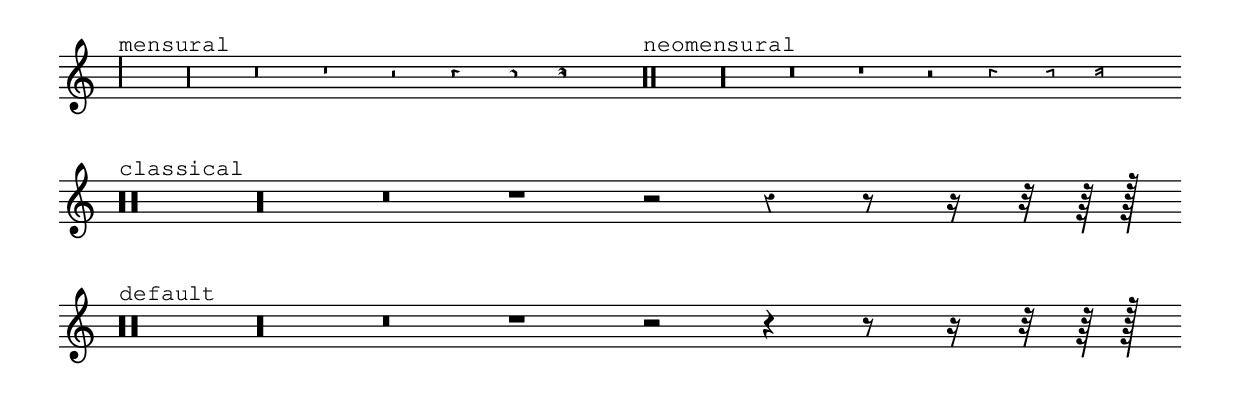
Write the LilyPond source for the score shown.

%% DO NOT EDIT this file manually; it is automatically
%% generated from LSR http://lsr.dsi.unimi.it
%% Make any changes in LSR itself, or in Documentation/snippets/new/ ,
%% and then run scripts/auxiliar/makelsr.py
%%
%% This file is in the public domain.
\version "2.14.0"

\header {
  lsrtags = "rhythms, ancient-notation, tweaks-and-overrides"

%% Translation of GIT committish: 6977ddc9a3b63ea810eaecb864269c7d847ccf98
  doctitlees = "Estilos de silencios"
  texidoces = "
Los silencios se pueden imprimir en distintos estilos.
"

%% Translation of GIT committish: 0a868be38a775ecb1ef935b079000cebbc64de40

  doctitlede = "Pausenstile"
  texidocde = "
Pausen können in verschiedenen Stilen dargestellt werden.
"



%% Translation of GIT committish: 4da4307e396243a5a3bc33a0c2753acac92cb685
  texidocfr = "
Les silences peuvent être gravés selon différents styles.

"
  doctitlefr = "Styles de silences"

  texidoc = "
Rests may be used in various styles.




"
  doctitle = "Rest styles"
} % begin verbatim

\layout {
  indent = 0
  \context {
    \Staff
    \remove "Time_signature_engraver"
  }
}

\new Staff \relative c {
  \cadenzaOn
  \override Staff.Rest #'style = #'mensural
  r\maxima^\markup \typewriter { mensural }
  r\longa r\breve r1 r2 r4 r8 r16 s32 s64 s128 s128
  \bar ""

  \override Staff.Rest #'style = #'neomensural
  r\maxima^\markup \typewriter { neomensural }
  r\longa r\breve r1 r2 r4 r8 r16 s32 s64 s128 s128
  \bar ""

  \override Staff.Rest #'style = #'classical
  r\maxima^\markup \typewriter { classical }
  r\longa r\breve r1 r2 r4 r8 r16 r32 r64 r128 s128
  \bar ""

  \override Staff.Rest  #'style = #'default
  r\maxima^\markup \typewriter { default }
  r\longa r\breve r1 r2 r4 r8 r16 r32 r64 r128 s128
}

